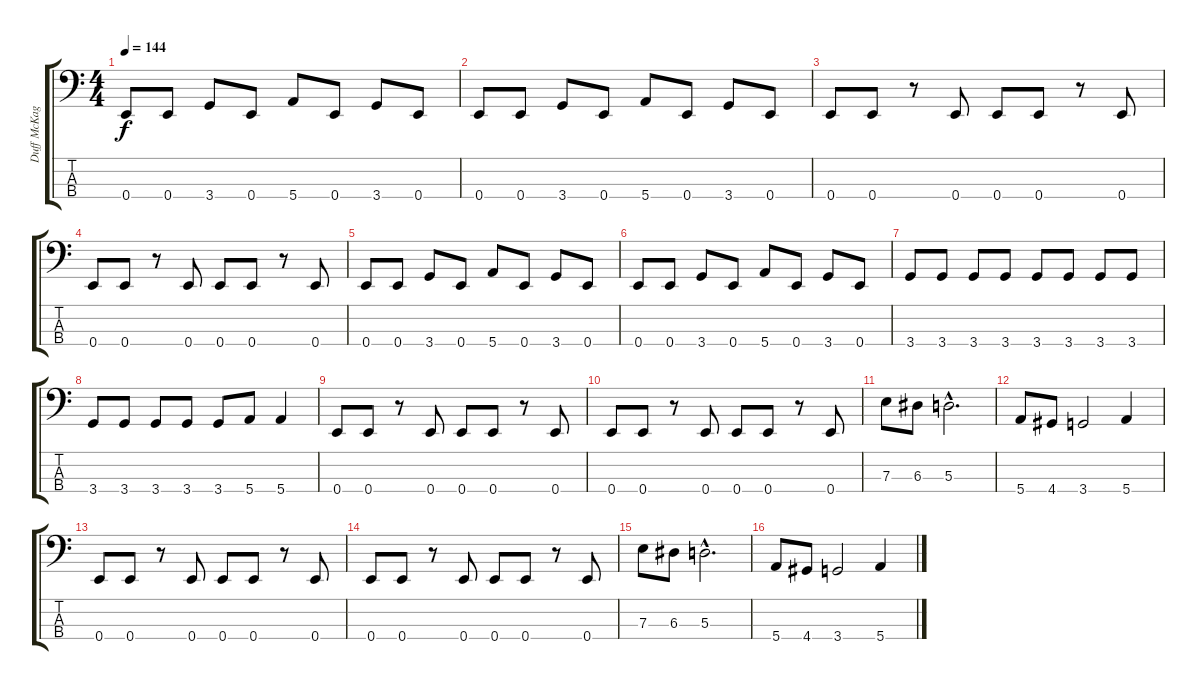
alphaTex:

\track ("Duff McKagan" "Duff McKag") {instrument electricbassfinger}
\staff {score tabs}
\tuning (G2 D2 A1 E1) {hide}
\ts (4 4)
\tempo 144
\clef f4
\ks c
0.4.8{dy f} 0.4.8 3.4.8 0.4.8 5.4.8 0.4.8 3.4.8 0.4.8 |
0.4.8 0.4.8 3.4.8 0.4.8 5.4.8 0.4.8 3.4.8 0.4.8 |
0.4.8 0.4.8 r.8 0.4.8 0.4.8 0.4.8 r.8 0.4.8 |
0.4.8 0.4.8 r.8 0.4.8 0.4.8 0.4.8 r.8 0.4.8 |
0.4.8 0.4.8 3.4.8 0.4.8 5.4.8 0.4.8 3.4.8 0.4.8 |
0.4.8 0.4.8 3.4.8 0.4.8 5.4.8 0.4.8 3.4.8 0.4.8 |
3.4.8 3.4.8 3.4.8 3.4.8 3.4.8 3.4.8 3.4.8 3.4.8 |
3.4.8 3.4.8 3.4.8 3.4.8 3.4.8 5.4.8 5.4.4 |
0.4.8 0.4.8 r.8 0.4.8 0.4.8 0.4.8 r.8 0.4.8 |
0.4.8 0.4.8 r.8 0.4.8 0.4.8 0.4.8 r.8 0.4.8 |
7.3.8 6.3.8 5.3{hac}.2{d} |
5.4.8 4.4.8 3.4.2 5.4.4 |
0.4.8 0.4.8 r.8 0.4.8 0.4.8 0.4.8 r.8 0.4.8 |
0.4.8 0.4.8 r.8 0.4.8 0.4.8 0.4.8 r.8 0.4.8 |
7.3.8 6.3.8 5.3{hac}.2{d} |
5.4.8 4.4.8 3.4.2 5.4.4
